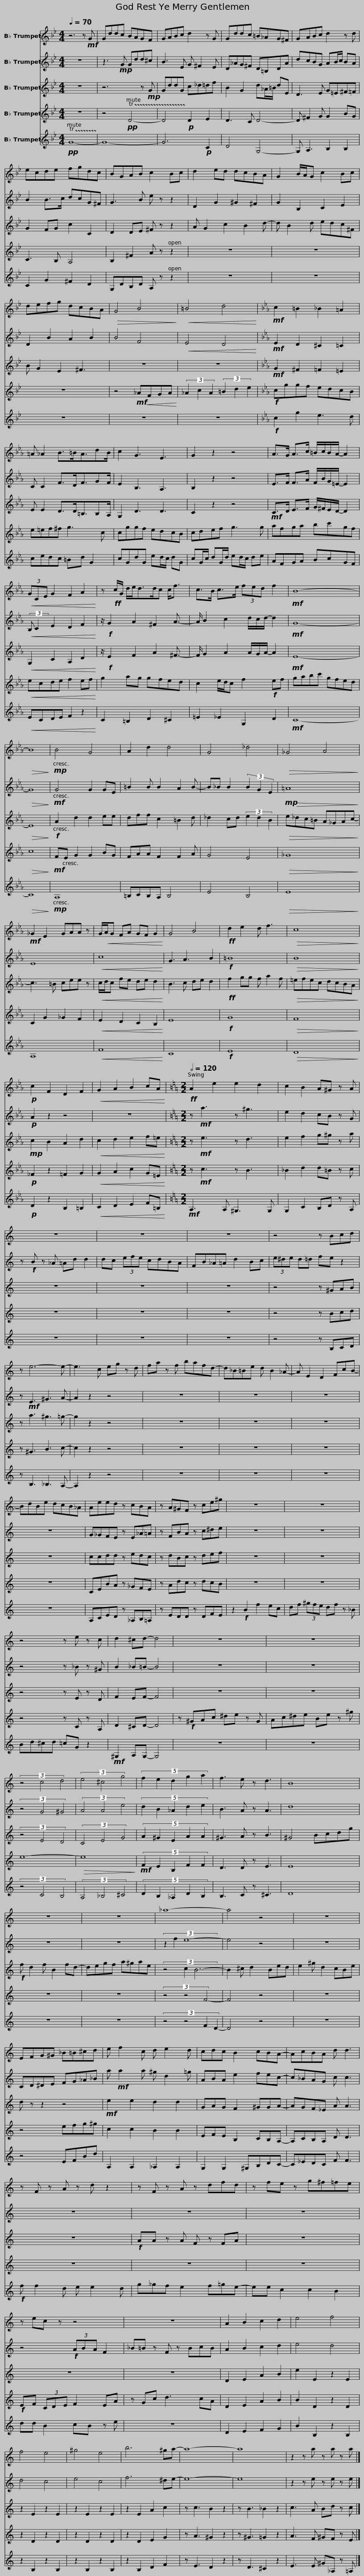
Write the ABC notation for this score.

X:1
%%score 1 2 3 4 5
L:1/8
Q:1/4=70
M:4/4
I:linebreak $
K:none
V:1 treble transpose=-2
V:2 treble transpose=-2
V:3 treble transpose=-2
V:4 treble transpose=-2
V:5 treble transpose=-2
V:1
[K:Bb] z6 z!mf! G | Gddc BAGF | GABc d2 z G | Gddc =B_AG^F |$ GABc d2 z d | %5
 ecde fgdc | BGAB c2 Bc | d2 ed dcBA |$ G2 B/A/G c2 Bc | defg dcBA | %10
!>(! G4 B4!>)! |!<(! =B4 d4!<)! |[K:Eb]!mf! c2 =B2 _B2 =A2 |$ =A _A2 B>=BA3/2dB/ | c2 G3 E3 | %15
 G2 z2 z4 |$ A>G A>c =B/c/B/A/- A2 |!<(! (3GCE G2 F2 A2!<)! | z!ff! c/G/ d/e<dd/c c<f |$ c>B c>e (3fed f2 | %20
!mf! B8- |!>(! B8!>)! |!mp! B4 G4 | A2 d2 d4 |$ G4 _d4 | %25
!>(! _G4 A4!>)! |!mf! _G2 E2 GAA z | G/!<(!A/G FA GF G2!<)! | G4 B4 |$!ff! d2 e2 d f3 | %30
!>(! c8!>)! |!p! c2 F2 D2 F2 |!<(! G2 A2 B2 cA!<)! |[K:C][M:2/2][Q:1/2=120]!ff! A2 e2 e2 d2 |$ c2 B2 A^G z A | %35
 z8 | z8 | z8 |$ z4 z Bcd | z e6- e- | %40
 e3 c eg z d | fa z f bafd- | d_B=Be d B2 _A- |$ A E2 D2 FcB- | BdBe dcB_A | %45
 Aeed z cBA | z A^GF z ce^g | z8 |$ z8 | z4 z e z c | %50
 d2 ^cd- d4 | z8 |$ z8 | (3z4 c4 d4 | (3e4 ^c4 g4 | %55
 (5:4:5f2 e2 d2 g2 a2 | f3 e z d3 | B8 | z8 |$ z8 | %60
 _a8- | a4 z4 | z8 | EFG^G _B=B^cd |$ e f2 c d e2 d | %65
 cdc B2 cBA- | AcBA d d3 | z F z A z d z2 |$ z F z A z dfd | z fe z g^f=fe | %70
 z ec z z4 | z8 | A2 B2 c2 d2 |$ e4 f4 | f4 e4 | %75
 ^g4 e4 | b6 ^ga- | a8- | a8 | z2 z a z a z a |] %80
V:2
[K:Bb] z8 | z3!mp! G Gdd^c | B3 E G ^F2 E | D_AG^F D=B,DA |$ dcBG AB/c/ BA | %5
 B2 B>c dcG^F | G3 B e z z2 | D2 G2 ^G2 ^F2 |$ G2 B,2 C2 E2 | D2 B2 A2 B2 | %10
 B4 F4 |!<(! E4 D4!<)! |[K:Eb]!mf! E2 D2 ^C2 =C2 |$ C C2 F>DF3/2GF/ | E2 B,3 A,3 | %15
 B,2 z2 z4 |$ E>F F>A F/B/G/=E/- E2 |!<(! (3:2:2B, C2 E2 D2 F2!<)! | z/!f! G2 A2 ^F2 A3/2- |$ A/ B2 c2 d/c/d/- d2 | %20
!mf! G8- |!>(! G8!>)! |!mf! G4 G2 GE | =B2 B B2 A2 B- |$ B_B B2 (3B2 G2 E2 | %25
!mp!!>(! =A8!>)! | E8 |!<(! c8!<)! | G3 A3 B2 |$!f! =B8 | %30
!>(! B8!>)! |!p! A2 z2 z4 | z8 |[K:C][M:2/2] z!mf! a3 z ^g3 |$ e2 d2 cB z G | %35
 z!f! B z _A =Ad d2 | dc (3efe cdBA | FB_A=A d2 Bc |$ (3e^de d=d fe z2 | z!mf! E3 ^G3 A- | %40
 A2 z2 z4 | z8 | z8 |$ z8 | z8 | %45
 G_GFE z E_A=A | z FBA z c^de | z8 |$ z8 | z4 z _B z ^G | %50
 B2 _B=B- B4 | z8 |$ z8 | (3z4 G4 ^G4 | (3A4 A4 e4 | %55
 (5:4:5d2 B2 _A2 d2 e2 | B3 A z A3 | d8 | z8 |$ z8 | %60
 (3z2 f2 e8- | e4 z4 | z8 | CD^DE FG_A_B |$ a!mf! a2 a ^g d2 =g | %65
 ABA e2 fec- | c_BAG c c3 | z8 |$ z8 | z8 | %70
 z4!f! (3ABA F2 | _B=B z F z BcB | A2 B2 c2 d2 |$ e4 d4 | d4 c4 | %75
 e4 c4 | f6 ^de- | e8- | e8 | z2 z e z e z e |] %80
V:3
[K:Bb] z8 | z6 z!mp! G | GddG c_d=df | B2 G2 d_A/=B/ dE |$ D3 E G=E^F=F | %5
 G2 FG c2 C2 | D2 DE ^F z z2 | A G2 c2 B2 d- |$ d B2 d edc^F | B G2 E2 ^F3 | %10
 z8 | z8 |[K:Eb]!mf! G2 ^F2 =F2 =E2 |$ E E2 D>D=B,3/2B,A,/ | G,2 D3 D3 | %15
 C2 z2 z4 |$!mf! C>D E>F G/^F/E/D/- D2 |!<(! G,2 C2 A,2 D2!<)! | z/!f! E2 F2 A2 ^F3/2- |$ F/ G2 A2 A/G/A/- A2 | %20
!mf! E8- |!>(! E8!>)! |!f! A2 d2 d2 ee | dff c2 =B2 d |$ _d2 cd (3e2 d2 B2 | %25
!>(! e_dc=B A_GAc-!>)! | c3 =B cee z |!<(! c/d/c fe de d2!<)! | B3 c de d2 |$!ff! f2 gg f a2 f | %30
!>(! =efec dcBA!>)! |!mp! c2 B2 A2 d2 |!<(! c2 d2 e2 f=e!<)! |[K:C][M:2/2] z!mf! e3 z d3 |$ e2 f2 g^g z a | %35
 z8 | z8 | z8 |$ z4 z ^GAB | z a3 ^g3 =g- | %40
 g2 z2 z4 | z8 | z8 |$ z8 | z8 | %45
 ccdd z edc | z dBc z def | z8 |$ z8 | z4 z E z D | %50
 F2 EF- F4 | z8 |$ z8 | (3z4 E4 D4 | (3C4 E4 G4 | %55
 (5:4:5A2 ^G2 E2 A2 A2 | ^G3 A z B3 | ^G4 Bcdg |!f! f d2 f B2 fd- |$ degf a^gae | %60
 (3z4 c2 B6- | B2 ^c d2 Bed | e2 ^g d2 cBe | d z z2 z4 |$!mf! e2 e2 d2 d2 | %65
 GAG F2 ^GGA- | AGF_E A A3 | z8 |$!f! AA z A F z FA | z8 | %70
 z8 | z8 | D2 E2 A2 B2 |$ e2 E2 z2 E2 | z2 E2 z2 E2 | %75
 z2 E2 z2 E2 | z2 E2 A2 c2 | z c3 B2 z2 | z B3 _B2 z2 | c3 A Bd z c |] %80
V:4
[K:Bb] z8 | z4!pp! !trill(!TD4- | D4!trill)!!p! D2 E2 | D3 C D4- |$ D ^F2 G G2 BG | %5
 C3 B, A,4 | B,2 ^F2 A z z2 | z8 |$ z8 | z8 | %10
 z4!mf!!<(! _AFGA!<)! | (3_A2 c2 A2 (3=B2 d2 e2 |[K:Eb]!f! cggf edcB |$ e=ef^f g3 c | cggf edcB | %15
 cdef g3 g |$ afga bc'gf |!<(! ecde f2 ef!<)! | g2 ag gfed |$ c2 e/d/c f2!f! ef | %20
 gabc' gfed |!>(! c8!>)! |!mf! FE G2 G2 BG | FAA F2 F2 A |$ G4 E4 | %25
!>(! _G8!>)! | C2 G2 _G2 F2 |!<(! E2 D2 C2 B,2!<)! | E8 |$!f! G8 | %30
!>(! F8!>)! |!p! _F2 z2 =F2 G2 |!<(! G2 A2 c2 G=E!<)! |[K:C][M:2/2] z!mf! c3 z B3 |$ _B2 d2 d=B z c | %35
 z8 | z8 | z8 |$ z4 z Bcd | z ^G3 B3 c- | %40
 c2 z2 z4 | z8 | z8 |$ z8 | z8 | %45
 CEBA z _GFE | z Adc z dcB | z8 |$ z8 | z4 z C z A, | %50
 D2 ^CD- D4 | z!f! ^GAc ^de z G |$ Ac^de Be z ^g | e8- |!>(! e8!>)! | %55
!mf! (5:4:5F2 E2 B,2 F2 F2 | D3 D z E3 | E8 | z8 |$ z8 | %60
 (3z4 z4 F4- | F4 z4 | z8 | z4 efg^g |$ c2 c2 B2 B2 | %65
 EFE B,2 CB,A,- | A,CB,A, D D3 | z8 |$ z8 | z8 | %70
!f! EF (3CDE F2 EA | z Gc d3 cA | D2 E2 A2 B2 |$ B2 D2 z2 D2 | z2 D2 z2 D2 | %75
 z2 D2 z2 D2 | z2 D2 E2 G2 | z A3 ^G2 z2 | z ^G3 =G2 z2 | A3 F ^GF z E |] %80
V:5
[K:Bb]!pp! !trill(!TG8-!trill)! | G8- | G6!p! C2 | D4 G,4- |$ G, A,3 B,2 B,2 | %5
 C2 G2 ^F2 D2 | G,DB,D A, z z2 | z8 |$ z8 | z8 | %10
 z8 | z8 |[K:Eb]!f! c2 g2 e3 d |$ cedc =Bd G2 | cGdG ed/c/ dG | %15
 cG/c/ dG/d/ ed/c/ de |$ AFGA BcGF |!<(! ECDE F2 z2!<)! | C2 =B,2 D2 ^C2 |$ =E2 _E2 G,2 D2 | %20
!mf! C8- |!>(! C8!>)! |!mp! A,8 | =B,CB,A, B,4 |$ E4 B,4 | %25
!>(! E8!>)! | A,8 |!<(! F8!<)! | C8 |$!f! E8 | %30
!>(! D8!>)! |!p! D2 z2 B,2 =B,2 |!<(! C2 D2 E2 F=B,!<)! |[K:C][M:2/2]!mf! A,3 A, ^G,3 G, |$ G,2 C2 B,D z A, | %35
 z8 | z8 | z8 |$ z4 z B,CD | z B,3 _B,3 A,- | %40
 A,2 z2 z4 | z8 | z8 |$ z8 | z8 | %45
 A,CED z _A,B,=A, | z EDD z DFE | z2!f! B2 f2 ec |$ df (3^gfe df z _B | Bd^cd =cG z2 | %50
!mf! ^G,2 A,G,- G,4 | z8 |$ z8 | (3z4 C4 B,4 | (3A,4 _B,4 ^C4 | %55
 (5:4:5D2 B,2 _A,2 D2 B,2 | B,3 C z ^C3 | D8 | z8 |$ z8 | %60
 (3:2:4z4 z4 F2 D2- | D4 z4 | z8 | z4 EFBd |$ A,2 A,2 _A,2 A,2 | %65
 G,2 G,2 ^G,B,DC- | C_EDC F F3 |!f! f f2 d e e2 d |$ g_gf e2 f=ge- | ee c2 c2 B2 | %70
 dd B2 cB z e | z8 | D2 E2 F2 G2 |$ B2 B,2 z2 B,2 | z2 B,2 z2 B,2 | %75
 z2 B,2 z2 B,2 | z2 B,2 D2 F2 | z E3 D2 z2 | z D3 ^C2 z2 | E3 E ^G_A, z =A, |] %80
